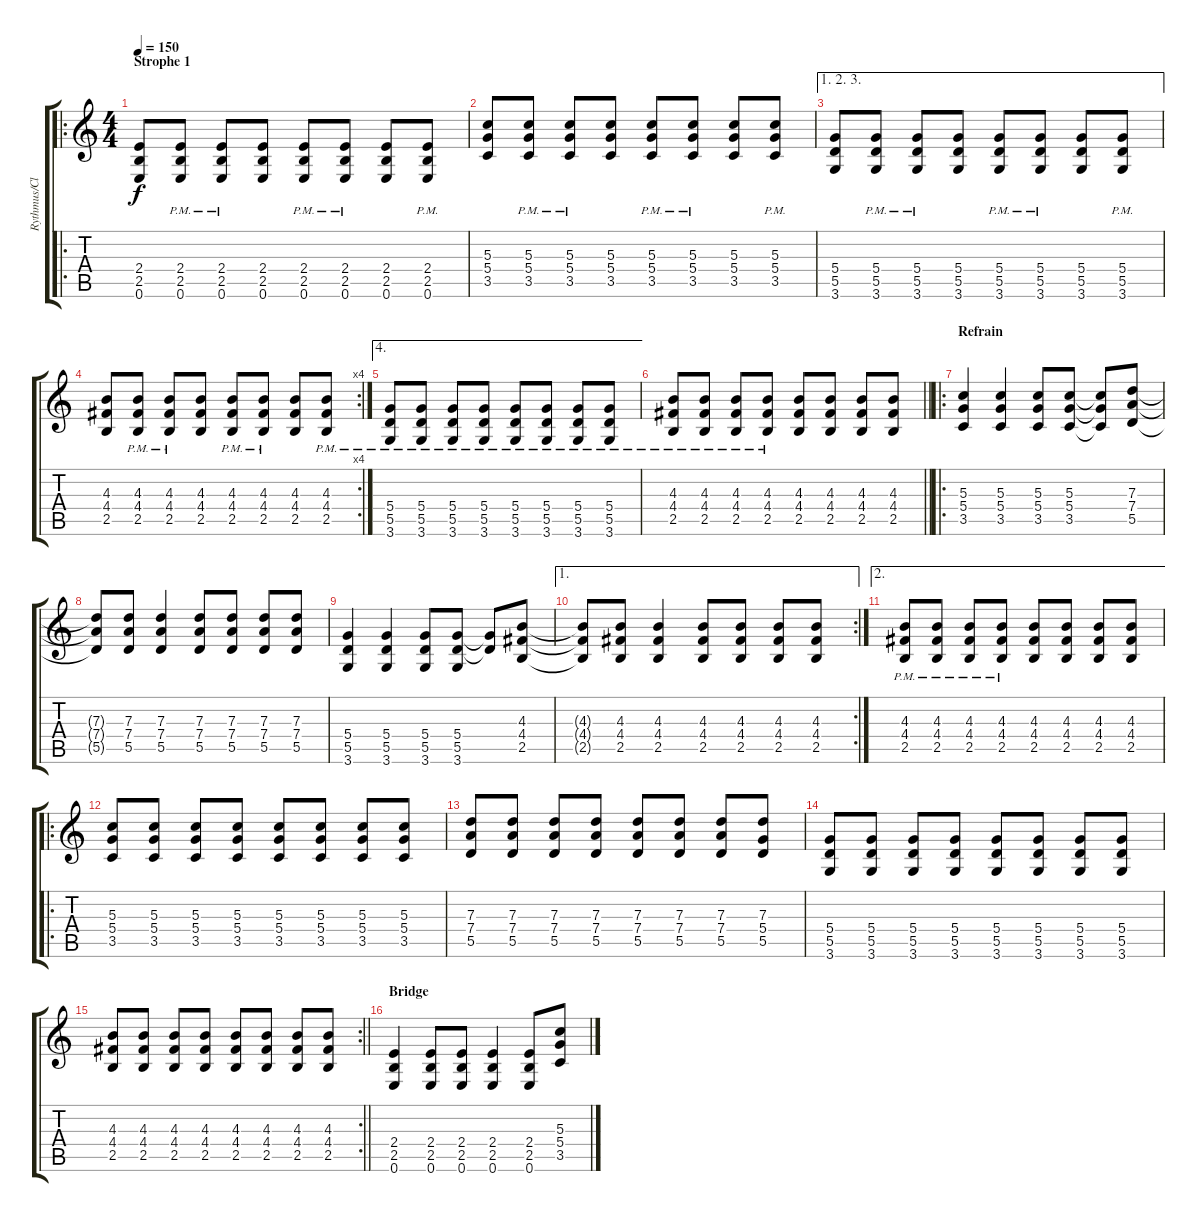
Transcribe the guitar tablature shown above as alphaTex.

\track ("Rythmus/Clean" "Rythmus/Cl") {instrument electricguitarclean}
\staff {score tabs}
\tuning (E4 B3 G3 D3 A2 E2) {hide}
\ro
\ts (4 4)
\section ("" "Strophe 1")
\tempo 150
\clef g2
\ks c
(2.4 2.5 0.6).8{dy f} (2.4{pm} 2.5{pm} 0.6{pm}).8 (2.4{pm} 2.5{pm} 0.6{pm}).8 (2.4 2.5 0.6).8 (2.4{pm} 2.5{pm} 0.6{pm}).8 (2.4{pm} 2.5{pm} 0.6{pm}).8 (2.4 2.5 0.6).8 (2.4{pm} 2.5{pm} 0.6{pm}).8 |
(5.3 5.4 3.5).8 (5.3{pm} 5.4{pm} 3.5{pm}).8 (5.3{pm} 5.4{pm} 3.5{pm}).8 (5.3 5.4 3.5).8 (5.3{pm} 5.4{pm} 3.5{pm}).8 (5.3{pm} 5.4{pm} 3.5{pm}).8 (5.3 5.4 3.5).8 (5.3{pm} 5.4{pm} 3.5{pm}).8 |
\ae (1 2 3)
(5.4 5.5 3.6).8 (5.4{pm} 5.5{pm} 3.6{pm}).8 (5.4{pm} 5.5{pm} 3.6{pm}).8 (5.4 5.5 3.6).8 (5.4{pm} 5.5{pm} 3.6{pm}).8 (5.4{pm} 5.5{pm} 3.6{pm}).8 (5.4 5.5 3.6).8 (5.4{pm} 5.5{pm} 3.6{pm}).8 |
\rc 4
(4.3 4.4 2.5).8 (4.3{pm} 4.4{pm} 2.5{pm}).8 (4.3{pm} 4.4{pm} 2.5{pm}).8 (4.3 4.4 2.5).8 (4.3{pm} 4.4{pm} 2.5{pm}).8 (4.3{pm} 4.4{pm} 2.5{pm}).8 (4.3 4.4 2.5).8 (4.3{pm} 4.4{pm} 2.5{pm}).8 |
\ae 4
(5.4{pm} 5.5{pm} 3.6{pm}).8 (5.4{pm} 5.5{pm} 3.6{pm}).8 (5.4{pm} 5.5{pm} 3.6{pm}).8 (5.4{pm} 5.5{pm} 3.6{pm}).8 (5.4{pm} 5.5{pm} 3.6{pm}).8 (5.4{pm} 5.5{pm} 3.6{pm}).8 (5.4{pm} 5.5{pm} 3.6{pm}).8 (5.4{pm} 5.5{pm} 3.6{pm}).8 |
\barLineRight lightlight
(4.3{pm} 4.4{pm} 2.5{pm}).8 (4.3{pm} 4.4{pm} 2.5{pm}).8 (4.3{pm} 4.4{pm} 2.5{pm}).8 (4.3{pm} 4.4{pm} 2.5{pm}).8 (4.3 4.4 2.5).8 (4.3 4.4 2.5).8 (4.3 4.4 2.5).8 (4.3 4.4 2.5).8 |
\ro
\section ("" "Refrain")
(5.3 5.4 3.5).4 (5.3 5.4 3.5).4 (5.3 5.4 3.5).8 (5.3 5.4 3.5).8 (5.3{t} 5.4{t} 3.5{t}).8 (7.3 7.4 5.5).8 |
(7.3{t} 7.4{t} 5.5{t}).8 (7.3 7.4 5.5).8 (7.3 7.4 5.5).4 (7.3 7.4 5.5).8 (7.3 7.4 5.5).8 (7.3 7.4 5.5).8 (7.3 7.4 5.5).8 |
(5.4 5.5 3.6).4 (5.4 5.5 3.6).4 (5.4 5.5 3.6).8 (5.4 5.5 3.6).8 (5.4{t} 5.5{t}).8 (4.3 4.4 2.5).8 |
\ae 1
\rc 2
(4.3{t} 4.4{t} 2.5{t}).8 (4.3 4.4 2.5).8 (4.3 4.4 2.5).4 (4.3 4.4 2.5).8 (4.3 4.4 2.5).8 (4.3 4.4 2.5).8 (4.3 4.4 2.5).8 |
\ae 2
(4.3{pm} 4.4{pm} 2.5{pm}).8 (4.3{pm} 4.4{pm} 2.5{pm}).8 (4.3{pm} 4.4{pm} 2.5{pm}).8 (4.3{pm} 4.4{pm} 2.5{pm}).8 (4.3 4.4 2.5).8 (4.3 4.4 2.5).8 (4.3 4.4 2.5).8 (4.3 4.4 2.5).8 |
\ro
(5.3 5.4 3.5).8 (5.3 5.4 3.5).8 (5.3 5.4 3.5).8 (5.3 5.4 3.5).8 (5.3 5.4 3.5).8 (5.3 5.4 3.5).8 (5.3 5.4 3.5).8 (5.3 5.4 3.5).8 |
(7.3 7.4 5.5).8 (7.3 7.4 5.5).8 (7.3 7.4 5.5).8 (7.3 7.4 5.5).8 (7.3 7.4 5.5).8 (7.3 7.4 5.5).8 (7.3 7.4 5.5).8 (7.3 5.4 5.5).8 |
(5.4 5.5 3.6).8 (5.4 5.5 3.6).8 (5.4 5.5 3.6).8 (5.4 5.5 3.6).8 (5.4 5.5 3.6).8 (5.4 5.5 3.6).8 (5.4 5.5 3.6).8 (5.4 5.5 3.6).8 |
\rc 2
\barLineRight lightlight
(4.3 4.4 2.5).8 (4.3 4.4 2.5).8 (4.3 4.4 2.5).8 (4.3 4.4 2.5).8 (4.3 4.4 2.5).8 (4.3 4.4 2.5).8 (4.3 4.4 2.5).8 (4.3 4.4 2.5).8 |
\section ("" "Bridge")
(2.4 2.5 0.6).4 (2.4 2.5 0.6).8 (2.4 2.5 0.6).8 (2.4 2.5 0.6).4 (2.4 2.5 0.6).8 (5.3 5.4 3.5).8
